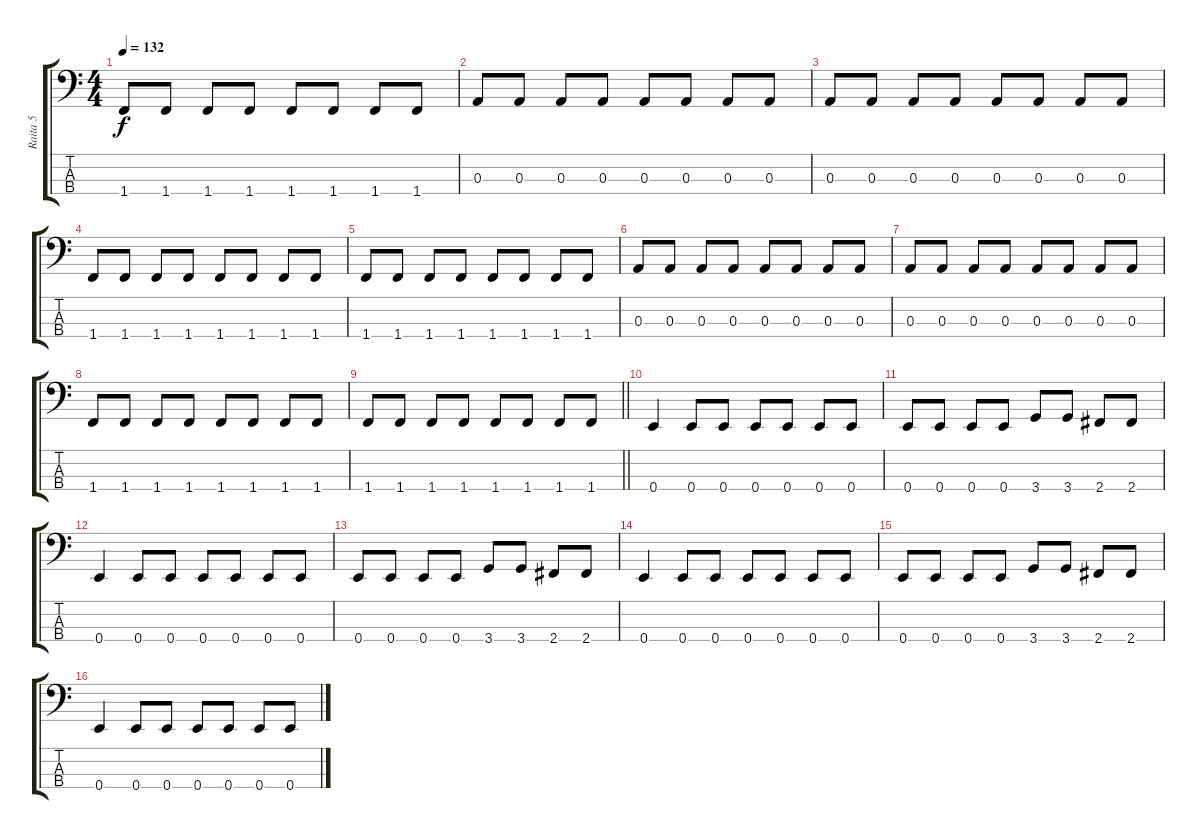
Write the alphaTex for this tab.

\track ("Raita 5" "Raita 5") {instrument electricbasspick}
\staff {score tabs}
\tuning (G2 D2 A1 E1) {hide}
\ts (4 4)
\tempo 132
\clef f4
\ks c
1.4.8{dy f} 1.4.8 1.4.8 1.4.8 1.4.8 1.4.8 1.4.8 1.4.8 |
0.3.8 0.3.8 0.3.8 0.3.8 0.3.8 0.3.8 0.3.8 0.3.8 |
0.3.8 0.3.8 0.3.8 0.3.8 0.3.8 0.3.8 0.3.8 0.3.8 |
1.4.8 1.4.8 1.4.8 1.4.8 1.4.8 1.4.8 1.4.8 1.4.8 |
1.4.8 1.4.8 1.4.8 1.4.8 1.4.8 1.4.8 1.4.8 1.4.8 |
0.3.8 0.3.8 0.3.8 0.3.8 0.3.8 0.3.8 0.3.8 0.3.8 |
0.3.8 0.3.8 0.3.8 0.3.8 0.3.8 0.3.8 0.3.8 0.3.8 |
1.4.8 1.4.8 1.4.8 1.4.8 1.4.8 1.4.8 1.4.8 1.4.8 |
\barLineRight lightlight
1.4.8 1.4.8 1.4.8 1.4.8 1.4.8 1.4.8 1.4.8 1.4.8 |
\section ("" "")
0.4.4 0.4.8 0.4.8 0.4.8 0.4.8 0.4.8 0.4.8 |
0.4.8 0.4.8 0.4.8 0.4.8 3.4.8 3.4.8 2.4.8 2.4.8 |
0.4.4 0.4.8 0.4.8 0.4.8 0.4.8 0.4.8 0.4.8 |
0.4.8 0.4.8 0.4.8 0.4.8 3.4.8 3.4.8 2.4.8 2.4.8 |
0.4.4 0.4.8 0.4.8 0.4.8 0.4.8 0.4.8 0.4.8 |
0.4.8 0.4.8 0.4.8 0.4.8 3.4.8 3.4.8 2.4.8 2.4.8 |
0.4.4 0.4.8 0.4.8 0.4.8 0.4.8 0.4.8 0.4.8
